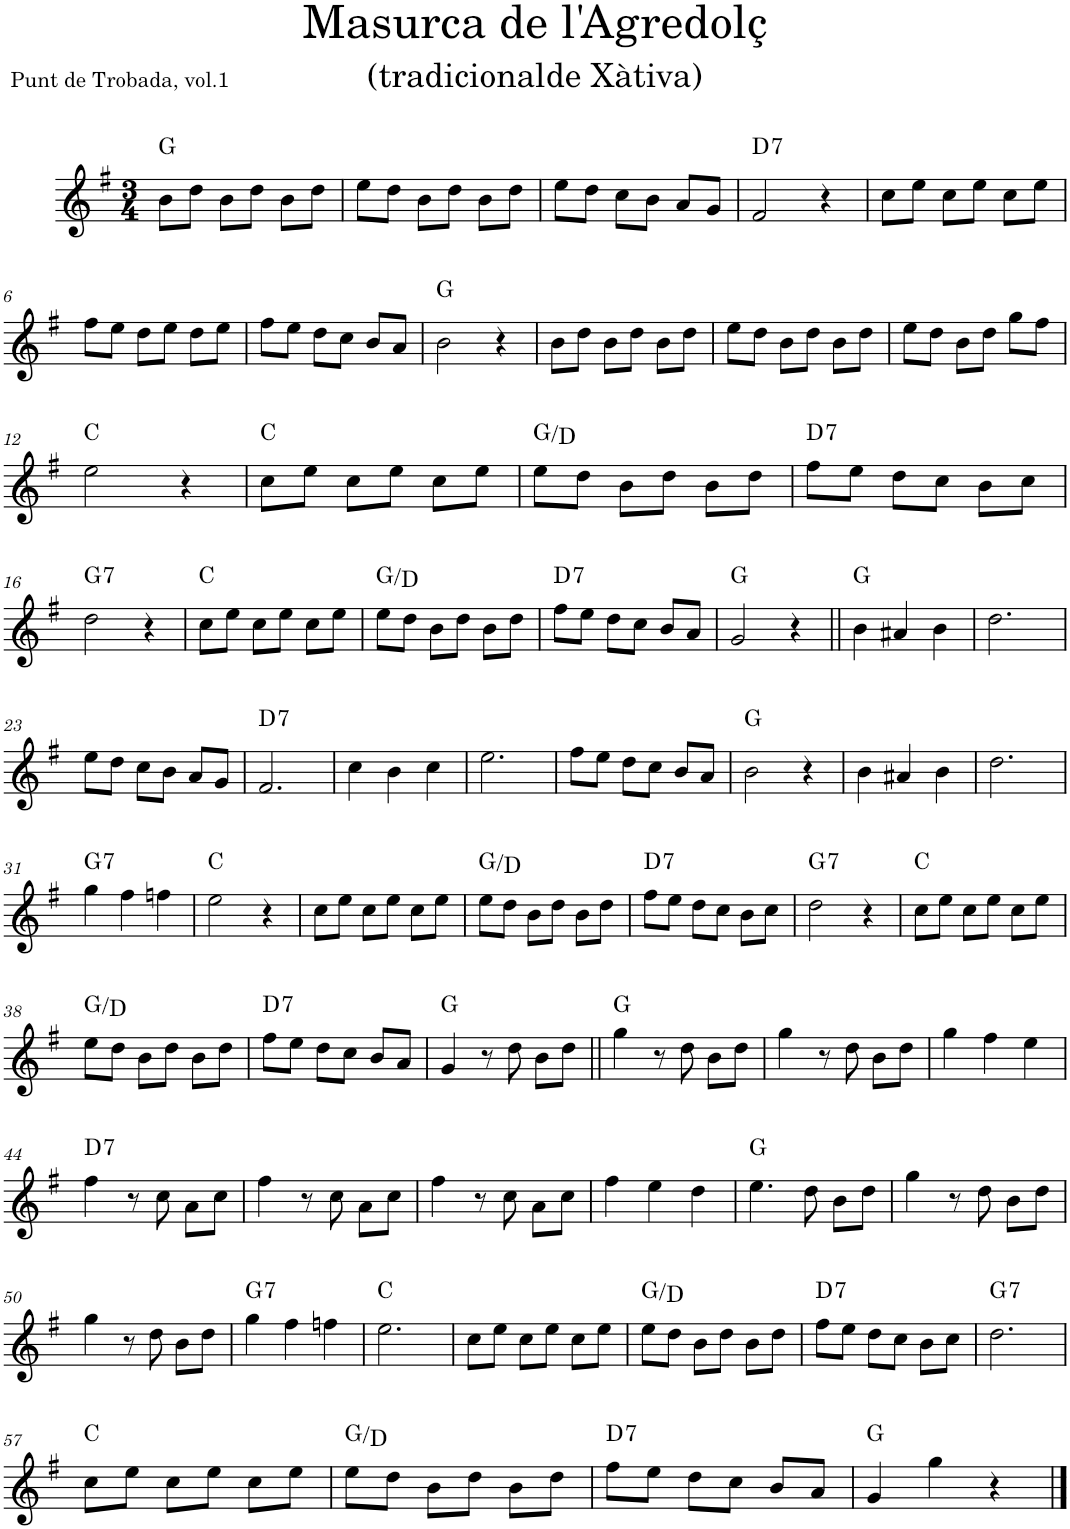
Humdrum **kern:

**kern	**harte
*part1	*part1
*staff1	*
*I"Oboè	*
*I'Ob.	*
*clefG2	*
*k[f#]	*
*M3/4	*
=1	=1
8b\L	G:maj
8dd\J	.
8b\L	.
8dd\J	.
8b\L	.
8dd\J	.
=2	=2
8ee\L	.
8dd\J	.
8b\L	.
8dd\J	.
8b\L	.
8dd\J	.
=3	=3
8ee\L	.
8dd\J	.
8cc\L	.
8b\J	.
8a/L	.
8g/J	.
=4	=4
!	!LO:H:kt=7
2f#/	D:7
4r	.
=5	=5
8cc\L	.
8ee\J	.
8cc\L	.
8ee\J	.
8cc\L	.
8ee\J	.
!!LO:LB:g=z
=6	=6
8ff#\L	.
8ee\J	.
8dd\L	.
8ee\J	.
8dd\L	.
8ee\J	.
=7	=7
8ff#\L	.
8ee\J	.
8dd\L	.
8cc\J	.
8b/L	.
8a/J	.
=8	=8
2b\	G:maj
4r	.
=9	=9
8b\L	.
8dd\J	.
8b\L	.
8dd\J	.
8b\L	.
8dd\J	.
=10	=10
8ee\L	.
8dd\J	.
8b\L	.
8dd\J	.
8b\L	.
8dd\J	.
=11	=11
8ee\L	.
8dd\J	.
8b\L	.
8dd\J	.
8gg\L	.
8ff#\J	.
!!LO:LB:g=z
=12	=12
2ee\	C:maj
4r	.
=13	=13
8cc\L	C:maj
8ee\J	.
8cc\L	.
8ee\J	.
8cc\L	.
8ee\J	.
=14	=14
8ee\L	G:maj/5
8dd\J	.
8b\L	.
8dd\J	.
8b\L	.
8dd\J	.
=15	=15
!	!LO:H:kt=7
8ff#\L	D:7
8ee\J	.
8dd\L	.
8cc\J	.
8b\L	.
8cc\J	.
!!LO:LB:g=z
=16	=16
!	!LO:H:kt=7
2dd\	G:7
4r	.
=17	=17
8cc\L	C:maj
8ee\J	.
8cc\L	.
8ee\J	.
8cc\L	.
8ee\J	.
=18	=18
8ee\L	G:maj/5
8dd\J	.
8b\L	.
8dd\J	.
8b\L	.
8dd\J	.
=19	=19
!	!LO:H:kt=7
8ff#\L	D:7
8ee\J	.
8dd\L	.
8cc\J	.
8b/L	.
8a/J	.
=20	=20
2g/	G:maj
4r	.
=21||	=21||
4b\	G:maj
4a#X/	.
4b\	.
=22	=22
2.dd\	.
!!LO:LB:g=z
=23	=23
8ee\L	.
8dd\J	.
8cc\L	.
8b\J	.
8a/L	.
8g/J	.
=24	=24
!	!LO:H:kt=7
2.f#/	D:7
=25	=25
4cc\	.
4b\	.
4cc\	.
=26	=26
2.ee\	.
=27	=27
8ff#\L	.
8ee\J	.
8dd\L	.
8cc\J	.
8b/L	.
8a/J	.
=28	=28
2b\	G:maj
4r	.
=29	=29
4b\	.
4a#X/	.
4b\	.
=30	=30
2.dd\	.
!!LO:LB:g=z
=31	=31
!	!LO:H:kt=7
4gg\	G:7
4ff#\	.
4ffn\	.
=32	=32
2ee\	C:maj
4r	.
=33	=33
8cc\L	.
8ee\J	.
8cc\L	.
8ee\J	.
8cc\L	.
8ee\J	.
=34	=34
8ee\L	G:maj/5
8dd\J	.
8b\L	.
8dd\J	.
8b\L	.
8dd\J	.
=35	=35
!	!LO:H:kt=7
8ff#\L	D:7
8ee\J	.
8dd\L	.
8cc\J	.
8b\L	.
8cc\J	.
=36	=36
!	!LO:H:kt=7
2dd\	G:7
4r	.
=37	=37
8cc\L	C:maj
8ee\J	.
8cc\L	.
8ee\J	.
8cc\L	.
8ee\J	.
!!LO:LB:g=z
=38	=38
8ee\L	G:maj/5
8dd\J	.
8b\L	.
8dd\J	.
8b\L	.
8dd\J	.
=39	=39
!	!LO:H:kt=7
8ff#\L	D:7
8ee\J	.
8dd\L	.
8cc\J	.
8b/L	.
8a/J	.
=40	=40
4g/	G:maj
8r	.
8dd\	.
8b\L	.
8dd\J	.
=41||	=41||
4gg\	G:maj
8r	.
8dd\	.
8b\L	.
8dd\J	.
=42	=42
4gg\	.
8r	.
8dd\	.
8b\L	.
8dd\J	.
=43	=43
4gg\	.
4ff#\	.
4ee\	.
!!LO:LB:g=z
=44	=44
!	!LO:H:kt=7
4ff#\	D:7
8r	.
8cc\	.
8a\L	.
8cc\J	.
=45	=45
4ff#\	.
8r	.
8cc\	.
8a\L	.
8cc\J	.
=46	=46
4ff#\	.
8r	.
8cc\	.
8a\L	.
8cc\J	.
=47	=47
4ff#\	.
4ee\	.
4dd\	.
=48	=48
4.ee\	G:maj
8dd\	.
8b\L	.
8dd\J	.
=49	=49
4gg\	.
8r	.
8dd\	.
8b\L	.
8dd\J	.
!!LO:LB:g=z
=50	=50
4gg\	.
8r	.
8dd\	.
8b\L	.
8dd\J	.
=51	=51
!	!LO:H:kt=7
4gg\	G:7
4ff#\	.
4ffn\	.
=52	=52
2.ee\	C:maj
=53	=53
8cc\L	.
8ee\J	.
8cc\L	.
8ee\J	.
8cc\L	.
8ee\J	.
=54	=54
8ee\L	G:maj/5
8dd\J	.
8b\L	.
8dd\J	.
8b\L	.
8dd\J	.
=55	=55
!	!LO:H:kt=7
8ff#\L	D:7
8ee\J	.
8dd\L	.
8cc\J	.
8b\L	.
8cc\J	.
=56	=56
!	!LO:H:kt=7
2.dd\	G:7
!!LO:LB:g=z
=57	=57
8cc\L	C:maj
8ee\J	.
8cc\L	.
8ee\J	.
8cc\L	.
8ee\J	.
=58	=58
8ee\L	G:maj/5
8dd\J	.
8b\L	.
8dd\J	.
8b\L	.
8dd\J	.
=59	=59
!	!LO:H:kt=7
8ff#\L	D:7
8ee\J	.
8dd\L	.
8cc\J	.
8b/L	.
8a/J	.
=60	=60
4g/	G:maj
4gg\	.
4r	.
==	==
*-	*-
